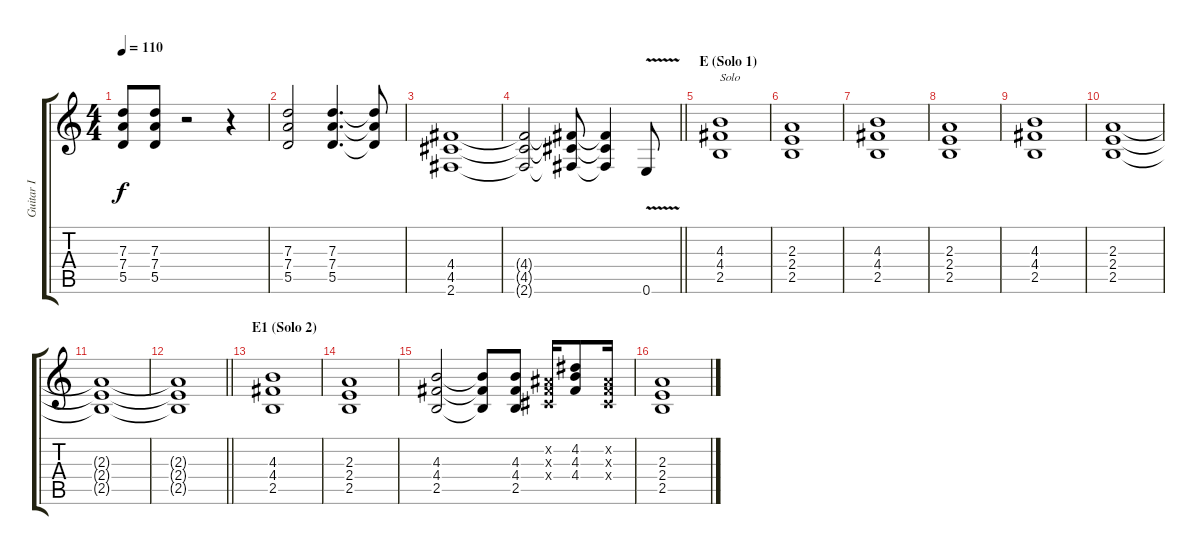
\track ("Guitar I" "Guitar I") {instrument distortionguitar}
\staff {score tabs}
\tuning (E4 B3 G3 D3 A2 E2) {hide}
\ts (4 4)
\tempo 110
\clef g2
\ks c
(7.3 7.4 5.5).8{dy f} (7.3 7.4 5.5).8 r.2 r.4 |
(7.3 7.4 5.5).2 (7.3 7.4 5.5).4{d} (7.3{t} 7.4{t} 5.5{t}).8 |
(4.4 4.5 2.6).1 |
\barLineRight lightlight
(4.4{t} 4.5{t} 2.6{t}).2 (4.4{t} 4.5{t} 2.6{t}).8 (4.4{t} 4.5{t} 2.6{t}).4 0.6{v}.8 |
\section ("" "E (Solo 1)")
(4.3 4.4 2.5).1{txt "Solo" volume 11} |
(2.3 2.4 2.5).1 |
(4.3 4.4 2.5).1 |
(2.3 2.4 2.5).1 |
(4.3 4.4 2.5).1 |
(2.3 2.4 2.5).1 |
(2.3{t} 2.4{t} 2.5{t}).1 |
\barLineRight lightlight
(2.3{t} 2.4{t} 2.5{t}).1 |
\section ("" "E1 (Solo 2)")
(4.3 4.4 2.5).1 |
(2.3 2.4 2.5).1 |
(4.3 4.4 2.5).2 (4.3{t} 4.4{t} 2.5{t}).8 (4.3 4.4 2.5).8 (-1.2{x} -1.3{x} -1.4{x}).16 (4.2 4.3 4.4).8 (-1.2{x} -1.3{x} -1.4{x}).16 |
(2.3 2.4 2.5).1
